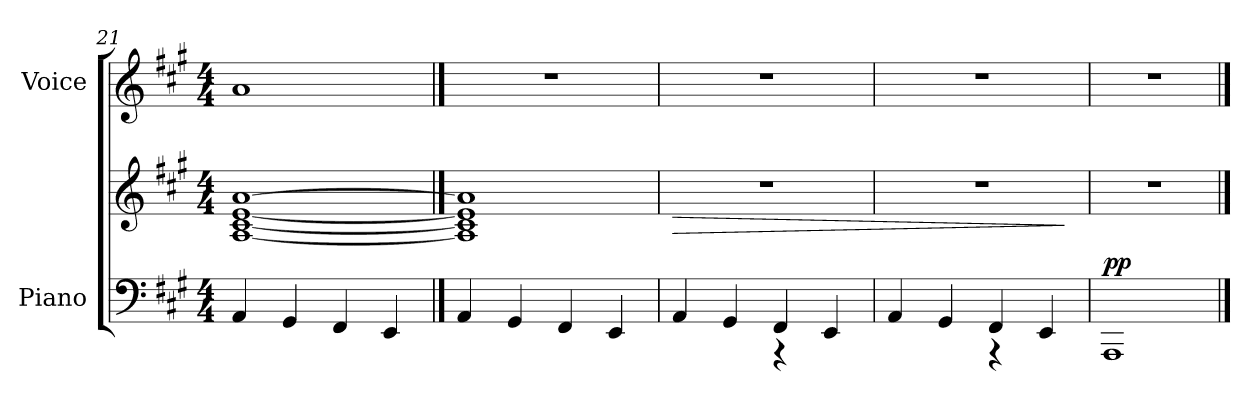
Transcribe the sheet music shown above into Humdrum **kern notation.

**kern	**kern	**dynam	**kern
*part2	*part2	*part2	*part1
*staff3	*staff2	*staff2/3	*staff1
*I"Piano	*	*	*I"Voice
*I'Pno	*	*	*I'V
*clefF4	*clefG2	*	*clefG2
*k[f#c#g#]	*k[f#c#g#]	*	*k[f#c#g#]
*M4/4	*M4/4	*	*M4/4
=21	=21	=21	=21
*	*^	*	*
4AA/	[>1a	[<1A [<1c# [>1e	.	1a
4GG#/	.	.	.	.
4FF#/	.	.	.	.
4EE/	.	.	.	.
==22	==22	==22	==22	==22
4AA/	1a]	1A] 1c#] 1e]	.	1r
4GG#/	.	.	.	.
4FF#/	.	.	.	.
4EE/	.	.	.	.
*	*v	*v	*	*
=23	=23	=23	=23
*^	*	*	*
!	!	!	!LO:HP:b	!
4AA/	2ryy	1r	>	1r
4GG#/	.	.	.	.
4FF#/	4r	.	.	.
4ryy	4EE/	.	.	.
=24	=24	=24	=24	=24
4AA/	2ryy	1r	.	1r
4GG#/	.	.	.	.
4FF#/	4r	.	.	.
4ryy	4EE/	.	.	.
*v	*v	*	*	*
.	.	]	.
=25	=25	=25	=25
!	!	!LO:DY:a=2	!
1AAA	1r	pp	1r
==	==	==	==
*-	*-	*-	*-
